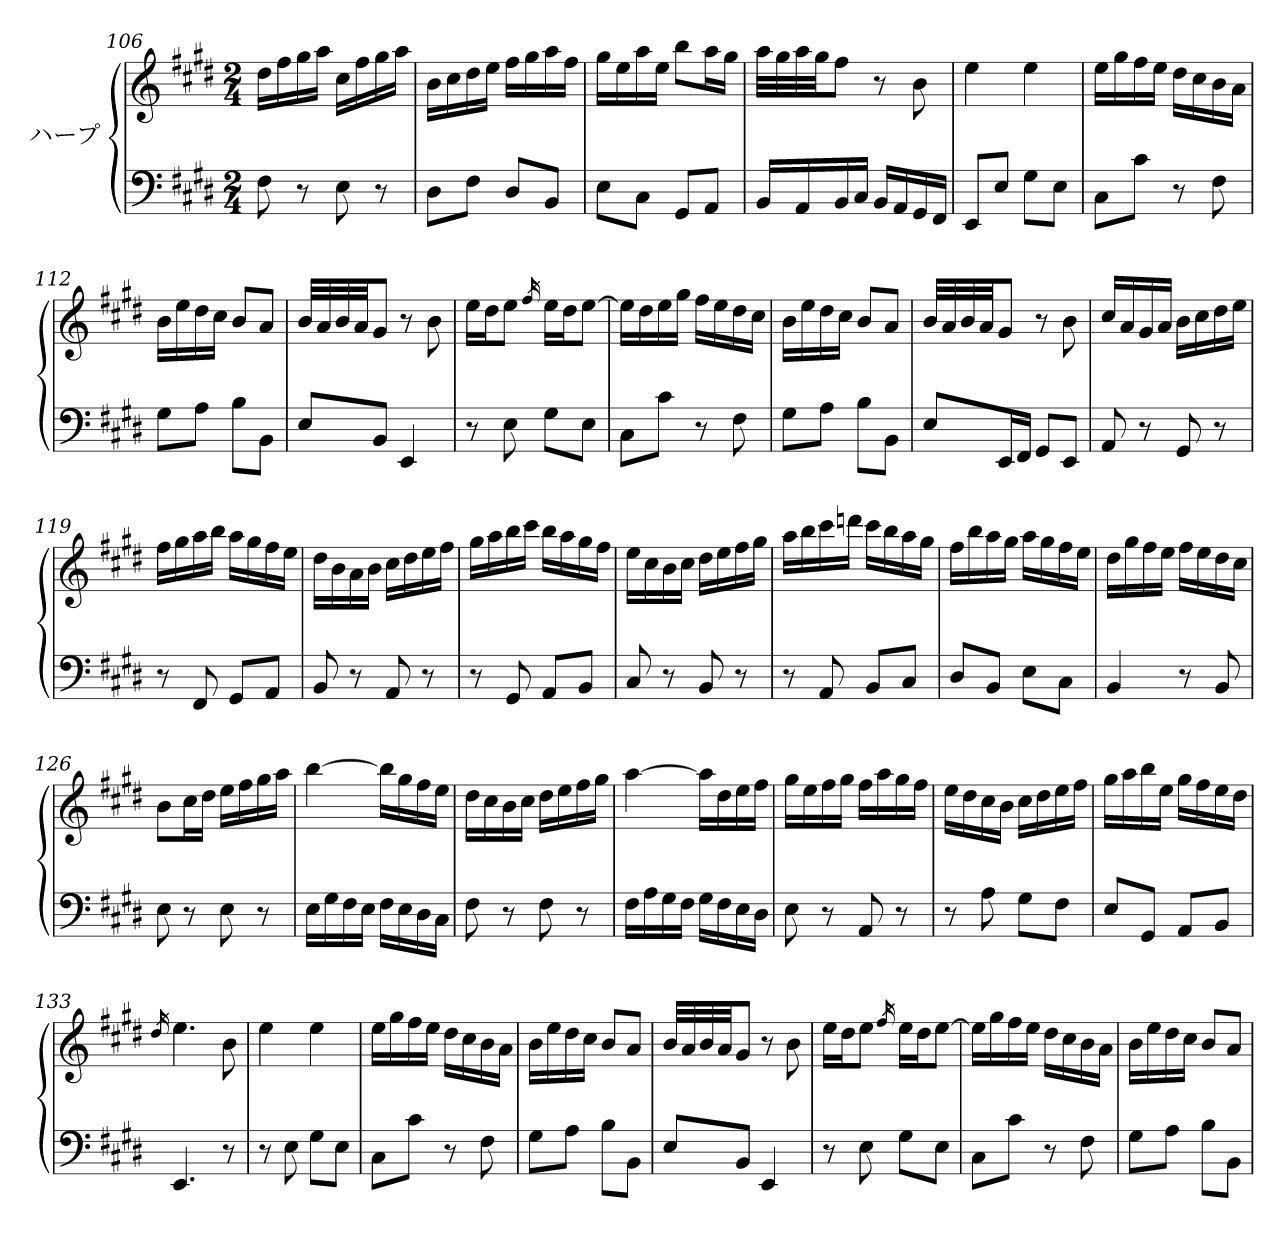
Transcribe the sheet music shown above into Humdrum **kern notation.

**kern	**kern
*part1	*part1
*staff2	*staff1
*I"ハープ	*
*clefF4	*clefG2
*k[f#c#g#d#]	*k[f#c#g#d#]
*M2/4	*M2/4
=106	=106
8F#\	16dd#\LL
.	16ff#\
8r	16gg#\
.	16aa\JJ
8E\	16cc#\LL
.	16ff#\
8r	16gg#\
.	16aa\JJ
=107	=107
8D#\L	16b\LL
.	16cc#\
8F#\J	16dd#\
.	16ee\JJ
8D#/L	16ff#\LL
.	16gg#\
8BB/J	16aa\
.	16ff#\JJ
=108	=108
8E\L	16gg#\LL
.	16ee\
8C#\J	16aa\
.	16ee\JJ
8GG#/L	8bb\L
8AA/J	16aa\L
.	16gg#\JJ
=109	=109
16BB/LL	32aa\LLL
.	32gg#\
16AA/	32aa\
.	32gg#\JJ
16BB/	8ff#\J
16C#/JJ	.
16BB/LL	8r
16AA/	.
16GG#/	8b\
16FF#/JJ	.
=110	=110
8EE/L	4ee\
8E/J	.
8G#\L	4ee\
8E\J	.
!!LO:LB:g=z
=111	=111
8C#\L	16ee\LL
.	16gg#\
8c#\J	16ff#\
.	16ee\JJ
8r	16dd#\LL
.	16cc#\
8F#\	16b\
.	16a\JJ
=112	=112
8G#\L	16b\LL
.	16ee\
8A\J	16dd#\
.	16cc#\JJ
8B\L	8b/L
8BB\J	8a/J
=113	=113
8E/L	32b/LLL
.	32a/
.	32b/
.	32a/JJ
8BB/J	8g#/J
4EE/	8r
.	8b\
=114	=114
8r	16ee\LL
.	16dd#\J
8E\	8ee\J
.	16qff#/
8G#\L	16ee\LL
.	16dd#\J
8E\J	[8ee\J
=115	=115
8C#\L	16ee\LL]
.	16dd#\
8c#\J	16ee\
.	16gg#\JJ
8r	16ff#\LL
.	16ee\
8F#\	16dd#\
.	16cc#\JJ
=116	=116
8G#\L	16b\LL
.	16ee\
8A\J	16dd#\
.	16cc#\JJ
8B\L	8b/L
8BB\J	8a/J
!!LO:LB:g=z
=117	=117
8E/L	32b/LLL
.	32a/
.	32b/
.	32a/JJ
16EE/L	8g#/J
16FF#/JJ	.
8GG#/L	8r
8EE/J	8b\
=118	=118
8AA/	16cc#/LL
.	16a/
8r	16g#/
.	16a/JJ
8GG#/	16b\LL
.	16cc#\
8r	16dd#\
.	16ee\JJ
=119	=119
8r	16ff#\LL
.	16gg#\
8FF#/	16aa\
.	16bb\JJ
8GG#/L	16aa\LL
.	16gg#\
8AA/J	16ff#\
.	16ee\JJ
=120	=120
8BB/	16dd#\LL
.	16b\
8r	16a\
.	16b\JJ
8AA/	16cc#\LL
.	16dd#\
8r	16ee\
.	16ff#\JJ
=121	=121
8r	16gg#\LL
.	16aa\
8GG#/	16bb\
.	16ccc#\JJ
8AA/L	16bb\LL
.	16aa\
8BB/J	16gg#\
.	16ff#\JJ
!!LO:PB:g=z
=122	=122
8C#/	16ee\LL
.	16cc#\
8r	16b\
.	16cc#\JJ
8BB/	16dd#\LL
.	16ee\
8r	16ff#\
.	16gg#\JJ
=123	=123
8r	16aa\LL
.	16bb\
8AA/	16ccc#\
.	16dddn\JJ
8BB/L	16ccc#\LL
.	16bb\
8C#/J	16aa\
.	16gg#\JJ
=124	=124
8D#/L	16ff#\LL
.	16bb\
8BB/J	16aa\
.	16gg#\JJ
8E\L	16aa\LL
.	16gg#\
8C#\J	16ff#\
.	16ee\JJ
=125	=125
4BB/	16dd#\LL
.	16gg#\
.	16ff#\
.	16ee\JJ
8r	16ff#\LL
.	16ee\
8BB/	16dd#\
.	16cc#\JJ
=126	=126
8E\	8b\L
8r	16cc#\L
.	16dd#\JJ
8E\	16ee\LL
.	16ff#\
8r	16gg#\
.	16aa\JJ
!!LO:LB:g=z
=127	=127
16E\LL	[4bb\
16G#\	.
16F#\	.
16E\JJ	.
16F#\LL	16bb\LL]
16E\	16gg#\
16D#\	16ff#\
16C#\JJ	16ee\JJ
=128	=128
8F#\	16dd#\LL
.	16cc#\
8r	16b\
.	16cc#\JJ
8F#\	16dd#\LL
.	16ee\
8r	16ff#\
.	16gg#\JJ
=129	=129
16F#\LL	[4aa\
16A\	.
16G#\	.
16F#\JJ	.
16G#\LL	16aa\LL]
16F#\	16dd#\
16E\	16ee\
16D#\JJ	16ff#\JJ
=130	=130
8E\	16gg#\LL
.	16ee\
8r	16ff#\
.	16gg#\JJ
8AA/	16ff#\LL
.	16aa\
8r	16gg#\
.	16ff#\JJ
=131	=131
8r	16ee\LL
.	16dd#\
8A\	16cc#\
.	16b\JJ
8G#\L	16cc#\LL
.	16dd#\
8F#\J	16ee\
.	16ff#\JJ
!!LO:LB:g=z
=132	=132
8E/L	16gg#\LL
.	16aa\
8GG#/J	16bb\
.	16ee\JJ
8AA/L	16gg#\LL
.	16ff#\
8BB/J	16ee\
.	16dd#\JJ
=133	=133
.	16qdd#/
4.EE/	4.ee\
8r	8b\
=134	=134
8r	4ee\
8E\	.
8G#\L	4ee\
8E\J	.
=135	=135
8C#\L	16ee\LL
.	16gg#\
8c#\J	16ff#\
.	16ee\JJ
8r	16dd#\LL
.	16cc#\
8F#\	16b\
.	16a\JJ
=136	=136
8G#\L	16b\LL
.	16ee\
8A\J	16dd#\
.	16cc#\JJ
8B\L	8b/L
8BB\J	8a/J
=137	=137
8E/L	32b/LLL
.	32a/
.	32b/
.	32a/JJ
8BB/J	8g#/J
4EE/	8r
.	8b\
=138	=138
8r	16ee\LL
.	16dd#\J
8E\	8ee\J
.	16qff#/
8G#\L	16ee\LL
.	16dd#\J
8E\J	[8ee\J
!!LO:LB:g=z
=139	=139
8C#\L	16ee\LL]
.	16gg#\
8c#\J	16ff#\
.	16ee\JJ
8r	16dd#\LL
.	16cc#\
8F#\	16b\
.	16a\JJ
=140	=140
8G#\L	16b\LL
.	16ee\
8A\J	16dd#\
.	16cc#\JJ
8B\L	8b/L
8BB\J	8a/J
=	=
*-	*-
